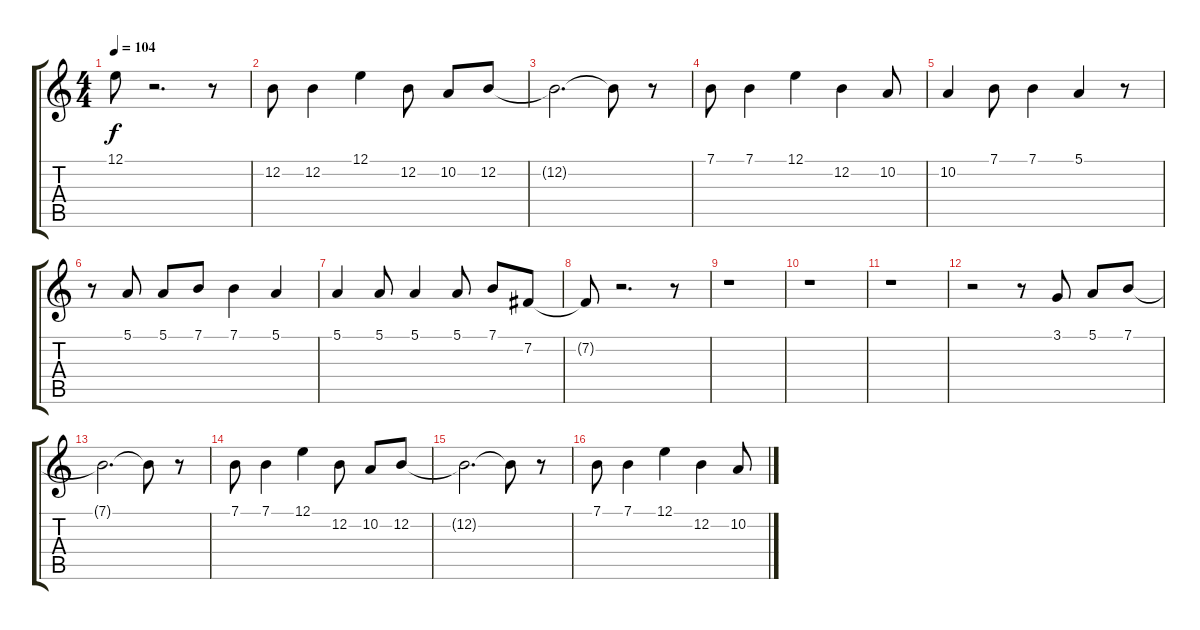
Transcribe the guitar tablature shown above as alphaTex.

\track "" {instrument musicbox}
\staff {score tabs}
\tuning (E4 B3 G3 D3 A2 E2) {hide}
\ts (4 4)
\tempo 104
\clef g2
\ks c
12.1.8{dy f} r.2{d} r.8 |
12.2.8 12.2.4 12.1.4 12.2.8 10.2.8 12.2.8 |
12.2{t}.2{d} 12.2{t}.8 r.8 |
7.1.8 7.1.4 12.1.4 12.2.4 10.2.8 |
10.2.4 7.1.8 7.1.4 5.1.4 r.8 |
r.8 5.1.8 5.1.8 7.1.8 7.1.4 5.1.4 |
5.1.4 5.1.8 5.1.4 5.1.8 7.1.8 7.2.8 |
7.2{t}.8 r.2{d} r.8 |
r.1 |
r.1 |
r.1 |
r.2 r.8 3.1.8 5.1.8 7.1.8 |
7.1{t}.2{d} 7.1{t}.8 r.8 |
7.1.8 7.1.4 12.1.4 12.2.8 10.2.8 12.2.8 |
12.2{t}.2{d} 12.2{t}.8 r.8 |
7.1.8 7.1.4 12.1.4 12.2.4 10.2.8
